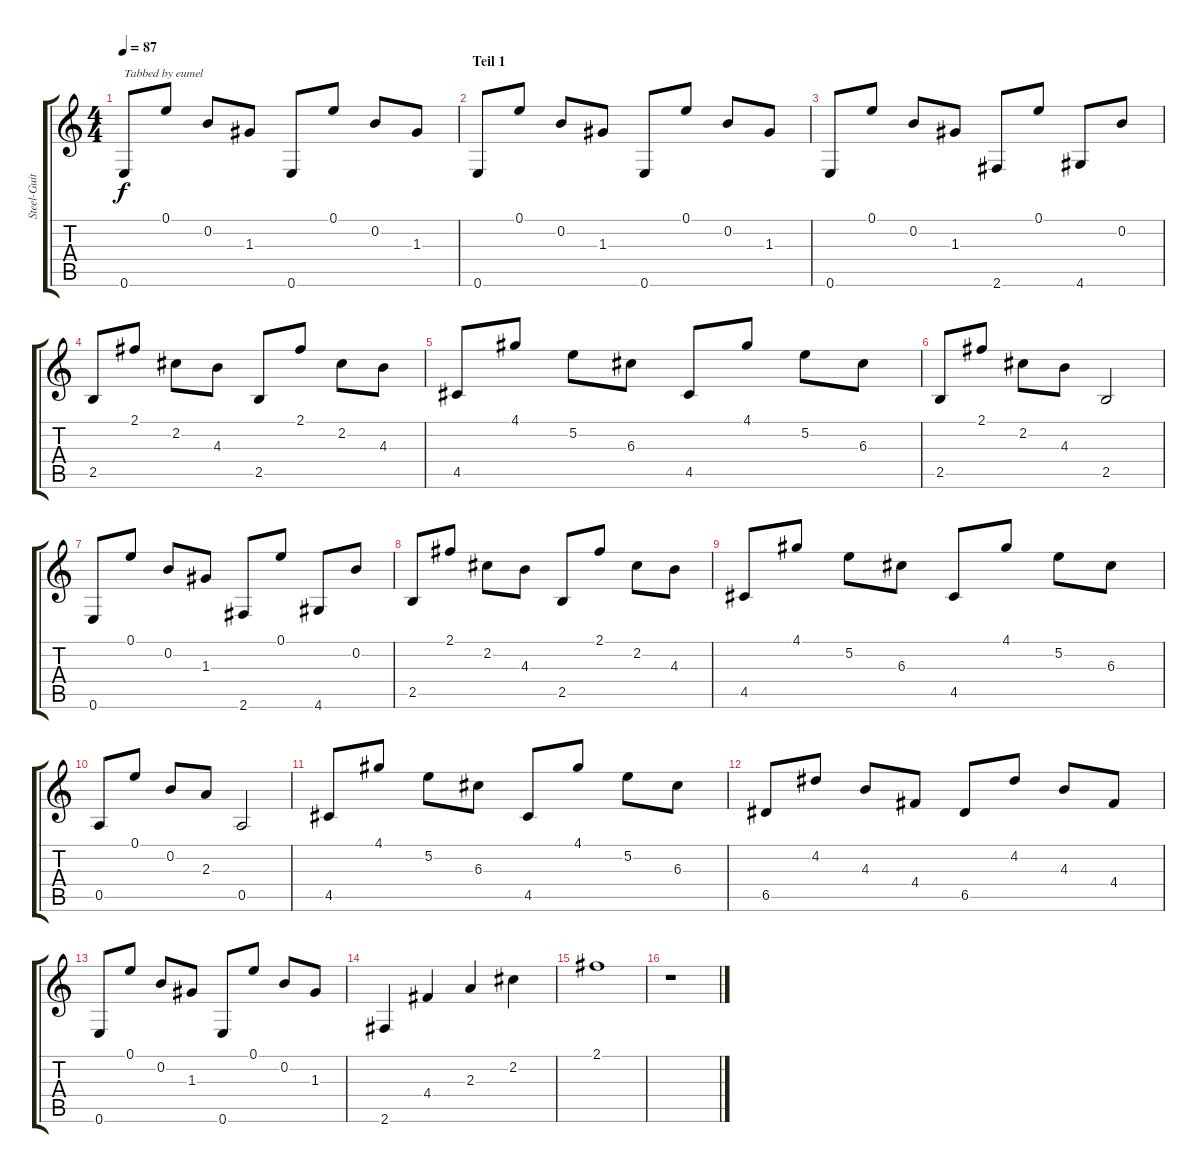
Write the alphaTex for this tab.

\track ("Steel-Guitar" "Steel-Guit") {instrument acousticguitarsteel}
\staff {score tabs}
\tuning (E4 B3 G3 D3 A2 E2) {hide}
\ts (4 4)
\tempo 87
\clef g2
\ks c
0.6.8{txt "Tabbed by eumel" dy f instrument acousticguitarsteel} 0.1.8 0.2.8 1.3.8 0.6.8 0.1.8 0.2.8 1.3.8 |
\section ("" "Teil 1")
0.6.8 0.1.8 0.2.8 1.3.8 0.6.8 0.1.8 0.2.8 1.3.8 |
0.6.8 0.1.8 0.2.8 1.3.8 2.6.8 0.1.8 4.6.8 0.2.8 |
2.5.8 2.1.8 2.2.8 4.3.8 2.5.8 2.1.8 2.2.8 4.3.8 |
4.5.8 4.1.8 5.2.8 6.3.8 4.5.8 4.1.8 5.2.8 6.3.8 |
2.5.8 2.1.8 2.2.8 4.3.8 2.5.2 |
0.6.8 0.1.8 0.2.8 1.3.8 2.6.8 0.1.8 4.6.8 0.2.8 |
2.5.8 2.1.8 2.2.8 4.3.8 2.5.8 2.1.8 2.2.8 4.3.8 |
4.5.8 4.1.8 5.2.8 6.3.8 4.5.8 4.1.8 5.2.8 6.3.8 |
0.5.8 0.1.8 0.2.8 2.3.8 0.5.2 |
4.5.8 4.1.8 5.2.8 6.3.8 4.5.8 4.1.8 5.2.8 6.3.8 |
6.5.8 4.2.8 4.3.8 4.4.8 6.5.8 4.2.8 4.3.8 4.4.8 |
0.6.8 0.1.8 0.2.8 1.3.8 0.6.8 0.1.8 0.2.8 1.3.8 |
2.6.4 4.4.4 2.3.4 2.2.4 |
2.1.1 |
r.1
